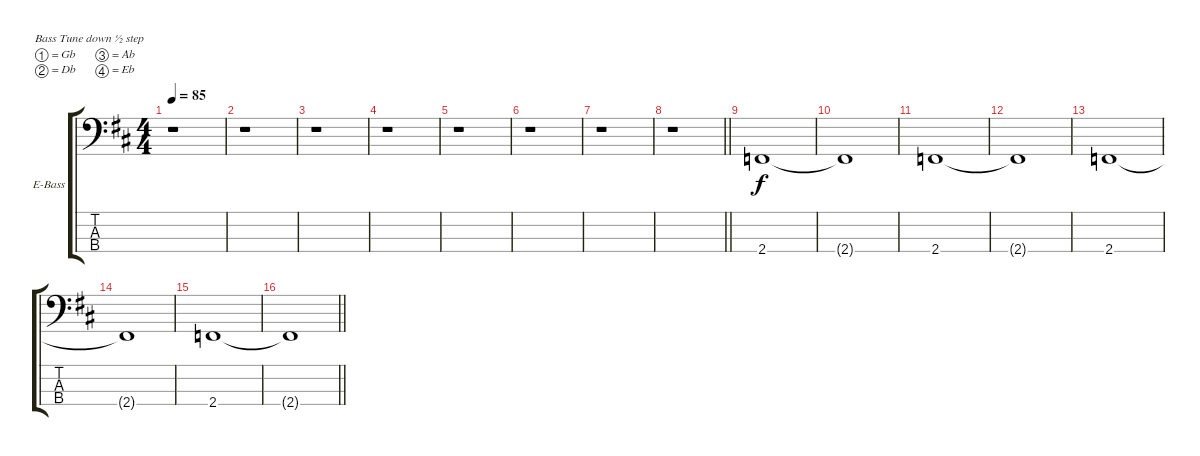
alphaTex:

\bracketExtendMode groupsimilarinstruments
\firstSystemTrackNameOrientation horizontal
\otherSystemsTrackNameOrientation horizontal
\track ("Bass" "E-Bass") {instrument electricbassfinger}
\staff {score tabs}
\tuning (Gb2 Db2 Ab1 Eb1)
\ts (4 4)
\beaming (8 2 2 2 2)
\tempo 85
\clef f4
\ks d
r.1{dy f instrument electricbassfinger} |
r.1 |
r.1 |
r.1 |
r.1 |
r.1 |
r.1 |
\barLineRight lightlight
r.1 |
2.4.1 |
2.4{t}.1 |
2.4.1 |
2.4{t}.1 |
2.4.1 |
2.4{t}.1 |
2.4.1 |
\barLineRight lightlight
2.4{t}.1
